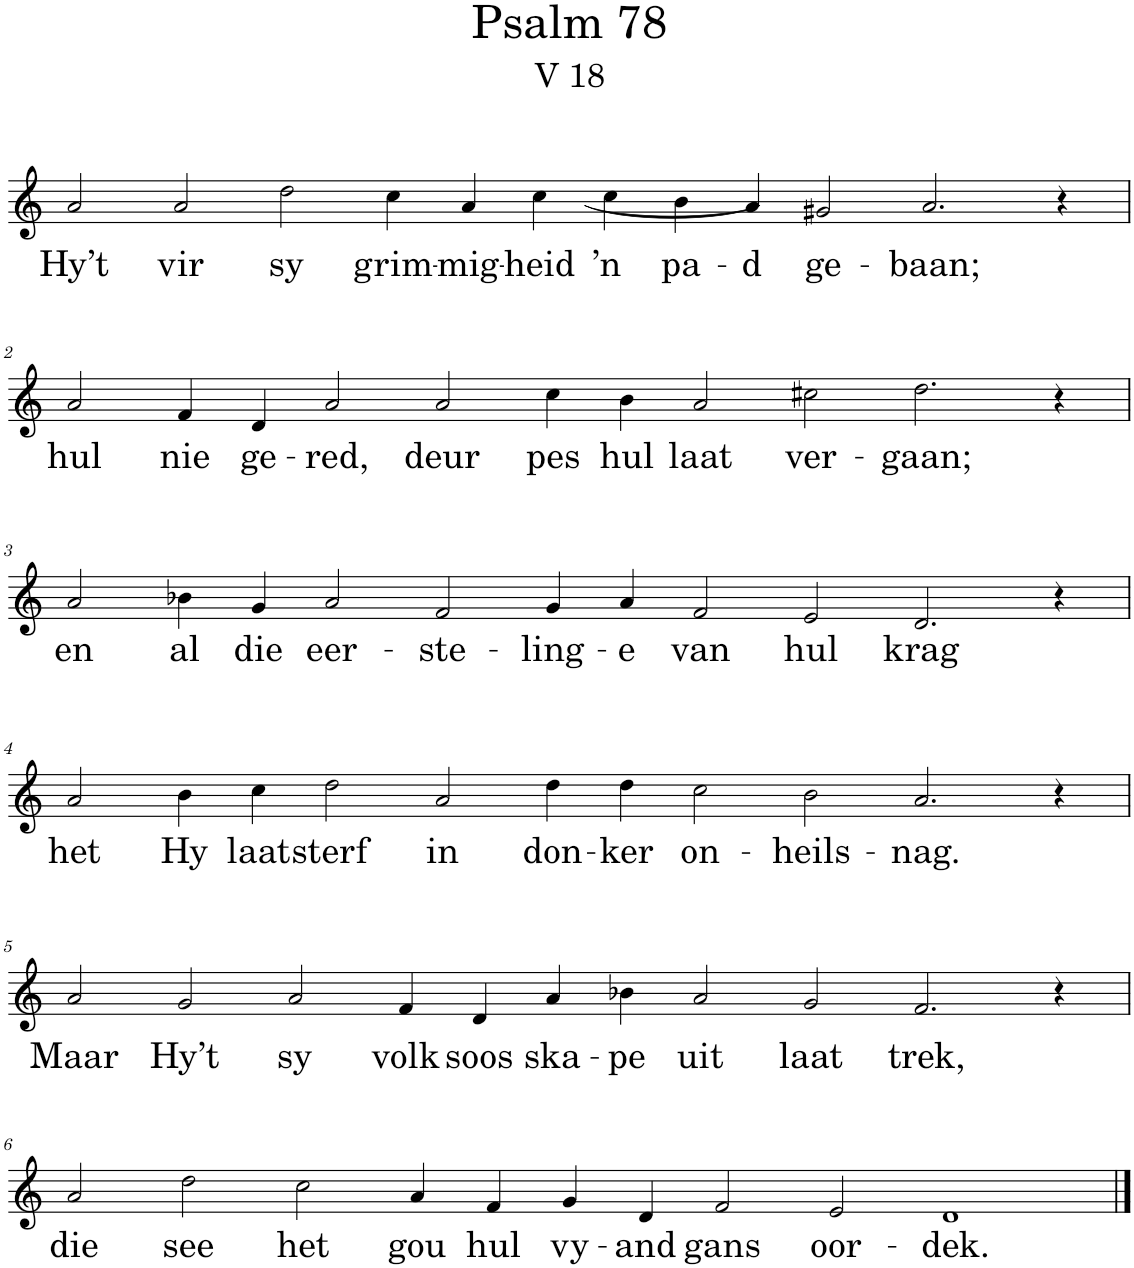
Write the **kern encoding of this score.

**kern	**text
*part1	*part1
*staff1	*staff1
*I"Pipe Organ	*
*I'Org.	*
*clefG2	*
*k[]	*
*M18/4	*
=1	=1
!	!LO:LY:b
2a/	Hy’t
!	!LO:LY:b
2a/	vir
!	!LO:LY:b
2dd\	sy
!	!LO:LY:b
4cc\	grim-
!	!LO:LY:b
4a/	-mig-
!	!LO:LY:b
4cc\	-heid
!	!LO:LY:b
4cc\	’n
!	!LO:LY:b
4b\	pa-
!	!LO:LY:b
[4a/	-d
!	!LO:LY:b
2g#X/	ge-
!	!LO:LY:b
2.a/]	-baan;
4r	.
!!LO:LB:g=z
=2	=2
!	!LO:LY:b
2a/	hul
!	!LO:LY:b
4f/	nie
!	!LO:LY:b
4d/	ge-
!	!LO:LY:b
2a/	-red,
!	!LO:LY:b
2a/	deur
!	!LO:LY:b
4cc\	pes
!	!LO:LY:b
4b\	hul
!	!LO:LY:b
2a/	laat
!	!LO:LY:b
2cc#X\	ver-
!	!LO:LY:b
2.dd\	-gaan;
4r	.
!!LO:LB:g=z
=3	=3
!	!LO:LY:b
2a/	en
!	!LO:LY:b
4b-X\	al
!	!LO:LY:b
4g/	die
!	!LO:LY:b
2a/	eer-
!	!LO:LY:b
2f/	-ste-
!	!LO:LY:b
4g/	-ling-
!	!LO:LY:b
4a/	-e
!	!LO:LY:b
2f/	van
!	!LO:LY:b
2e/	hul
!	!LO:LY:b
2.d/	krag
4r	.
!!LO:LB:g=z
=4	=4
!	!LO:LY:b
2a/	het
!	!LO:LY:b
4b\	Hy
!	!LO:LY:b
4cc\	laat
!	!LO:LY:b
2dd\	sterf
!	!LO:LY:b
2a/	in
!	!LO:LY:b
4dd\	don-
!	!LO:LY:b
4dd\	-ker
!	!LO:LY:b
2cc\	on-
!	!LO:LY:b
2b\	-heils-
!	!LO:LY:b
2.a/	-nag.
4r	.
!!LO:LB:g=z
=5	=5
!	!LO:LY:b
2a/	Maar
!	!LO:LY:b
2g/	Hy’t
!	!LO:LY:b
2a/	sy
!	!LO:LY:b
4f/	volk
!	!LO:LY:b
4d/	soos
!	!LO:LY:b
4a/	ska-
!	!LO:LY:b
4b-X\	-pe
!	!LO:LY:b
2a/	uit
!	!LO:LY:b
2g/	laat
!	!LO:LY:b
2.f/	trek,
4r	.
!!LO:LB:g=z
=6	=6
!	!LO:LY:b
2a/	die
!	!LO:LY:b
2dd\	see
!	!LO:LY:b
2cc\	het
!	!LO:LY:b
4a/	gou
!	!LO:LY:b
4f/	hul
!	!LO:LY:b
4g/	vy-
!	!LO:LY:b
4d/	-and
!	!LO:LY:b
2f/	gans
!	!LO:LY:b
2e/	oor-
!	!LO:LY:b
1d	-dek.
==	==
*-	*-
